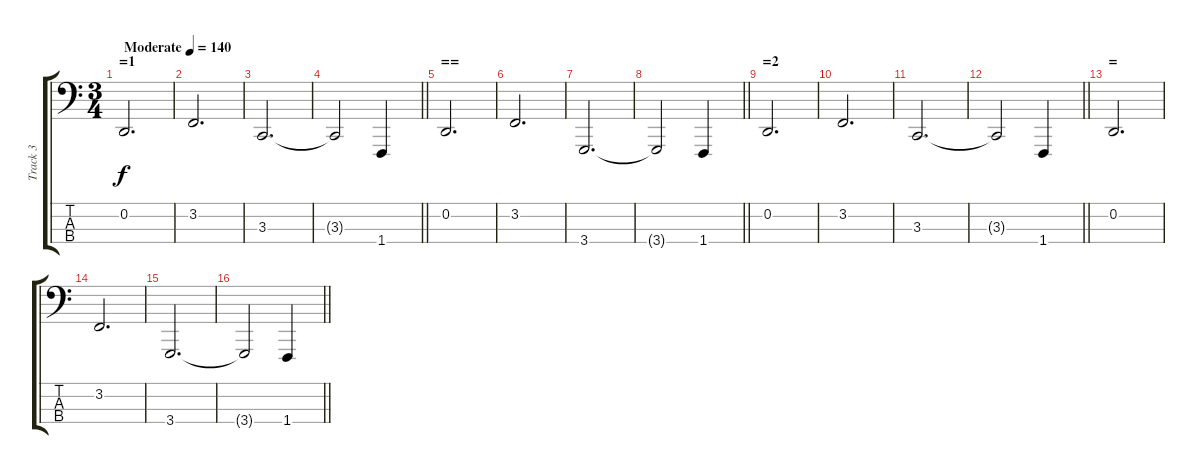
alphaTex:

\track ("Track 3" "Track 3") {instrument brightacousticpiano}
\staff {score tabs}
\tuning (G2 D2 A1 E1) {hide}
\ts (3 4)
\section ("" "=1")
\tempo (140 "Moderate")
\clef f4
\ks c
0.2.2{d dy f instrument brightacousticpiano} |
3.2.2{d} |
3.3.2{d} |
\barLineRight lightlight
3.3{t}.2 1.4.4 |
\section ("" "==")
0.2.2{d} |
3.2.2{d} |
3.4.2{d} |
\barLineRight lightlight
3.4{t}.2 1.4.4 |
\section ("" "=2")
0.2.2{d} |
3.2.2{d} |
3.3.2{d} |
\barLineRight lightlight
3.3{t}.2 1.4.4 |
\section ("" "=")
0.2.2{d} |
3.2.2{d} |
3.4.2{d} |
\barLineRight lightlight
3.4{t}.2 1.4.4
